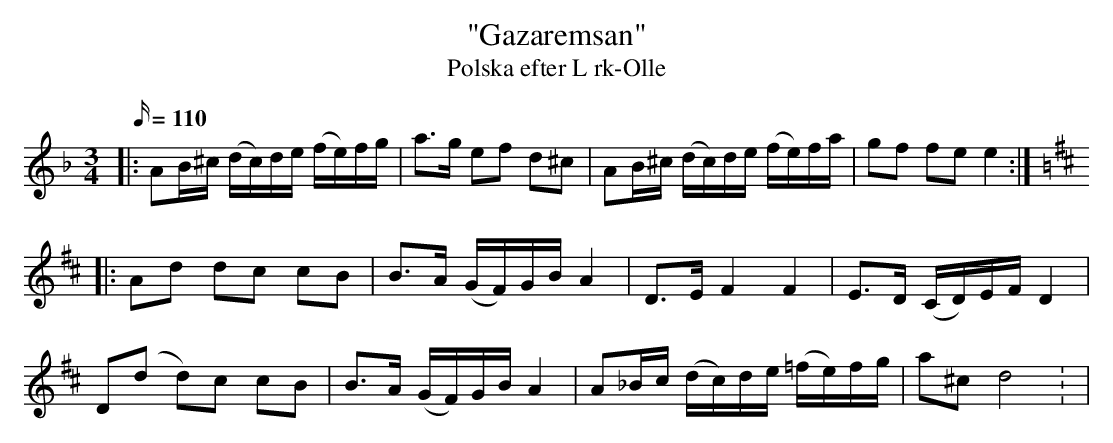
X:1
T: "Gazaremsan"
T: Polska efter L rk-Olle
M: 3/4
L: 1/16
Q: 110
K: Dm
V: 1
|: A2B^c (dc)de (fe)fg | a3g e2f2 d2^c2 | A2B^c (dc)de (fe)fa | g2f2 f2e2 e4 :|
K: D
|: A2d2 d2c2 c2B2 | B3A (GF)GB A4 | D3E F4 F4 | E3D (CD)EF D4 |
D2(d2 d2)c2 c2B2 | B3A (GF)GB A4 | A2_Bc (dc)de (=fe)fg | a2^c2 d8: |
